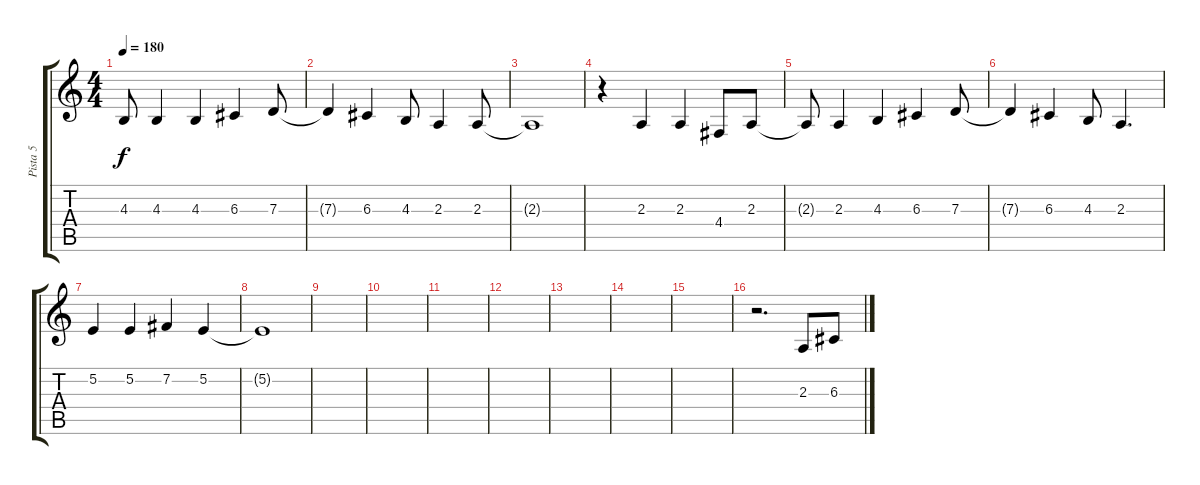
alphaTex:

\track ("Pista 5" "Pista 5") {instrument electricgrandpiano}
\staff {score tabs}
\tuning (E4 B3 G3 D3 A2 E2) {hide}
\ts (4 4)
\tempo 180
\clef g2
\ks c
4.3{t}.8{dy f} 4.3.4 4.3.4 6.3.4 7.3.8 |
7.3{t}.4 6.3.4 4.3.8 2.3.4 2.3.8 |
2.3{t}.1 |
r.4 2.3.4 2.3.4 4.4.8 2.3.8 |
2.3{t}.8 2.3.4 4.3.4 6.3.4 7.3.8 |
7.3{t}.4 6.3.4 4.3.8 2.3.4{d} |
5.2.4 5.2.4 7.2.4 5.2.4 |
5.2{t}.1 |
|
|
|
|
|
|
|
r.2{d} 2.3.8 6.3.8
